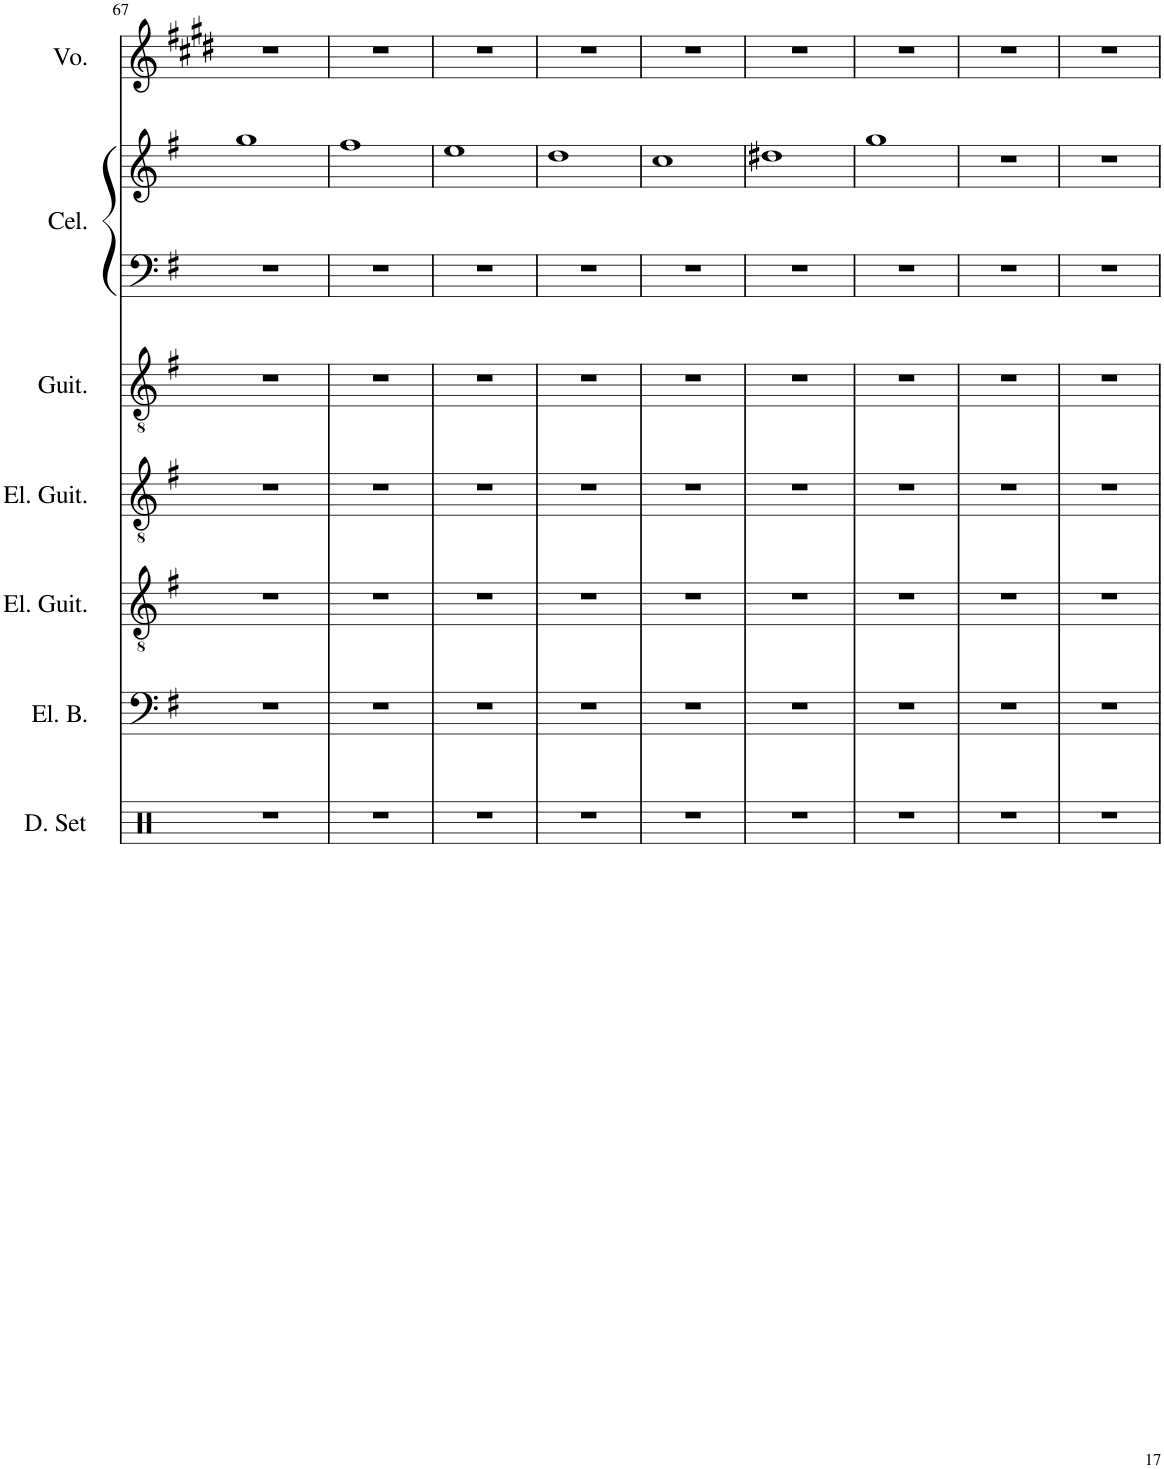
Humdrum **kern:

**kern	**kern	**kern	**kern	**kern	**kern	**kern	**kern
*part7	*part6	*part5	*part4	*part3	*part2	*part2	*part1
*staff8	*staff7	*staff6	*staff5	*staff4	*staff3	*staff2	*staff1
*I"Drumset	*I"Electric Bass	*I"Electric Guitar	*I"Electric Guitar	*I"Acoustic Guitar	*I"Celesta	*	*I"Voice
*I'D. Set	*I'El. B.	*I'El. Guit.	*I'El. Guit.	*I'Guit.	*I'Cel.	*	*I'Vo.
!!LO:PB:g=z
*clefX	*clefF4	*clefGv2	*clefGv2	*clefGv2	*clefF4	*clefG2	*clefG2
*	*Trd7c12	*	*	*	*Trd-7c-12	*Trd-7c-12	*Trd-1c-3
*k[]	*k[f#]	*k[f#]	*k[f#]	*k[f#]	*k[f#]	*k[f#]	*k[f#c#g#d#]
*M4/4	*M4/4	*M4/4	*M4/4	*M4/4	*M4/4	*M4/4	*M4/4
=67	=67	=67	=67	=67	=67	=67	=67
1r	1r	1r	1r	1r	1r	1gg	1r
=68	=68	=68	=68	=68	=68	=68	=68
1r	1r	1r	1r	1r	1r	1ff#	1r
=69	=69	=69	=69	=69	=69	=69	=69
1r	1r	1r	1r	1r	1r	1ee	1r
=70	=70	=70	=70	=70	=70	=70	=70
1r	1r	1r	1r	1r	1r	1dd	1r
=71	=71	=71	=71	=71	=71	=71	=71
1r	1r	1r	1r	1r	1r	1cc	1r
=72	=72	=72	=72	=72	=72	=72	=72
1r	1r	1r	1r	1r	1r	1dd#X	1r
=73	=73	=73	=73	=73	=73	=73	=73
1r	1r	1r	1r	1r	1r	1gg	1r
=74	=74	=74	=74	=74	=74	=74	=74
1r	1r	1r	1r	1r	1r	1r	1r
=75	=75	=75	=75	=75	=75	=75	=75
1r	1r	1r	1r	1r	1r	1r	1r
=	=	=	=	=	=	=	=
*-	*-	*-	*-	*-	*-	*-	*-
